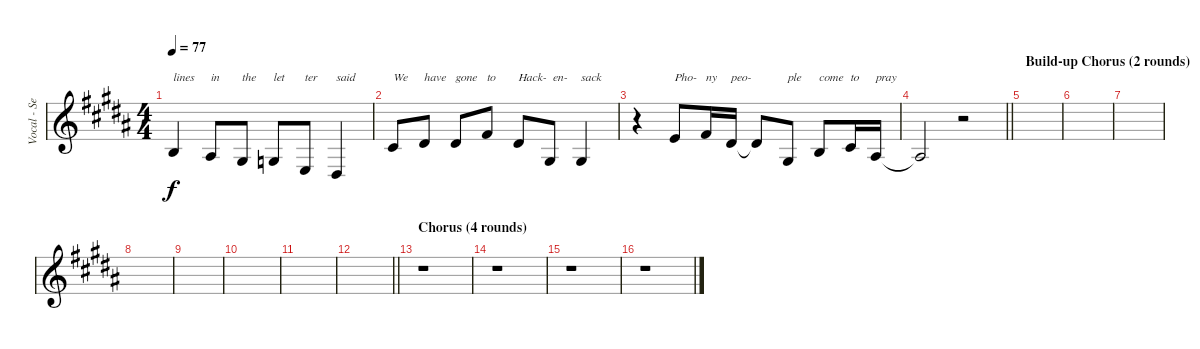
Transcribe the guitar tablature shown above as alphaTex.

\track ("Vocal - Serj" "Vocal - Se") {instrument tuba}
\staff {score}
\tuning (D4 Bb3 Gb3 Db3 Ab2 Eb2) {hide}
\ts (4 4)
\tempo 77
\clef g2
\ks g#minor
10.4.4{txt "lines" dy f} 9.4.8{txt "in"} 7.4.8{txt "the"} 6.4.8{txt "let"} 3.4.8{txt "ter"} 2.4.4{txt "said"} |
7.3.8{txt "We"} 9.3.8{txt "have"} 9.3.8{txt "gone"} 12.3.8{txt "to"} 9.3.8{txt "Hack-"} 2.3.8{txt " en-"} 2.3.4{txt "sack"} |
r.4 6.2.8{txt "Pho-"} 8.2.16{txt "ny"} 5.2.16{txt "peo-"} 5.2{t}.8 2.3.8{txt "ple"} 5.3.8{txt "come"} 3.2.16{txt "to"} 4.3.16{txt "pray"} |
\barLineRight lightlight
4.3{t}.2 r.2 |
\section ("" "Build-up Chorus (2 rounds)")
|
|
|
|
|
|
|
\barLineRight lightlight
|
\section ("" "Chorus (4 rounds)")
r.1 |
r.1 |
r.1 |
r.1
